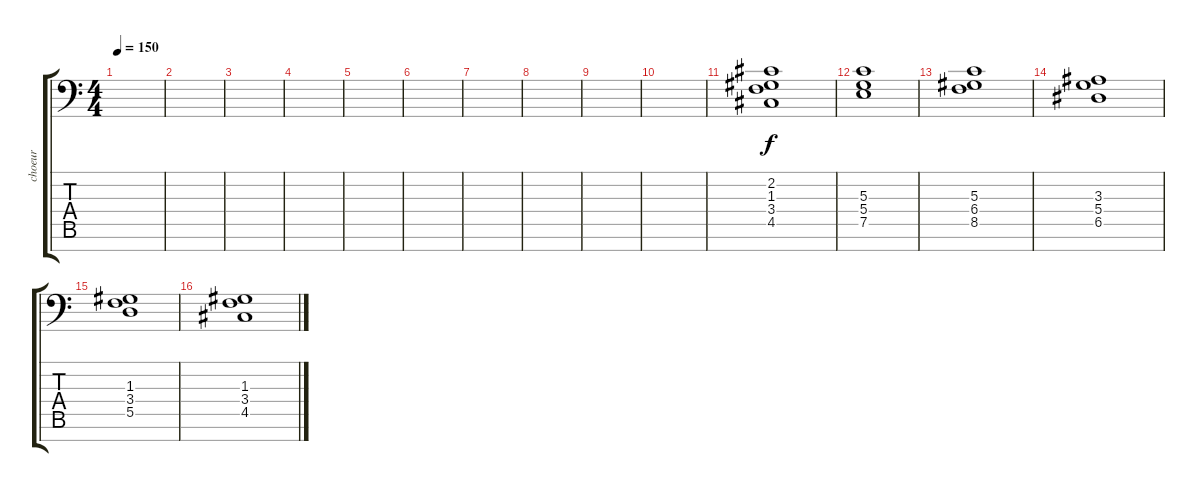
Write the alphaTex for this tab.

\track ("choeur" "choeur") {instrument choiraahs}
\staff {score tabs}
\tuning (E4 B3 G3 D3 A2 E2 C-1) {hide}
\ts (4 4)
\tempo 150
\clef f4
\ks c
|
|
|
|
|
|
|
|
|
|
(2.2 1.3 3.4 4.5).1 |
(5.3 5.4 7.5).1 |
(5.3 6.4 8.5).1 |
(3.3 5.4 6.5).1 |
(1.3 3.4 5.5).1 |
(1.3 3.4 4.5).1
